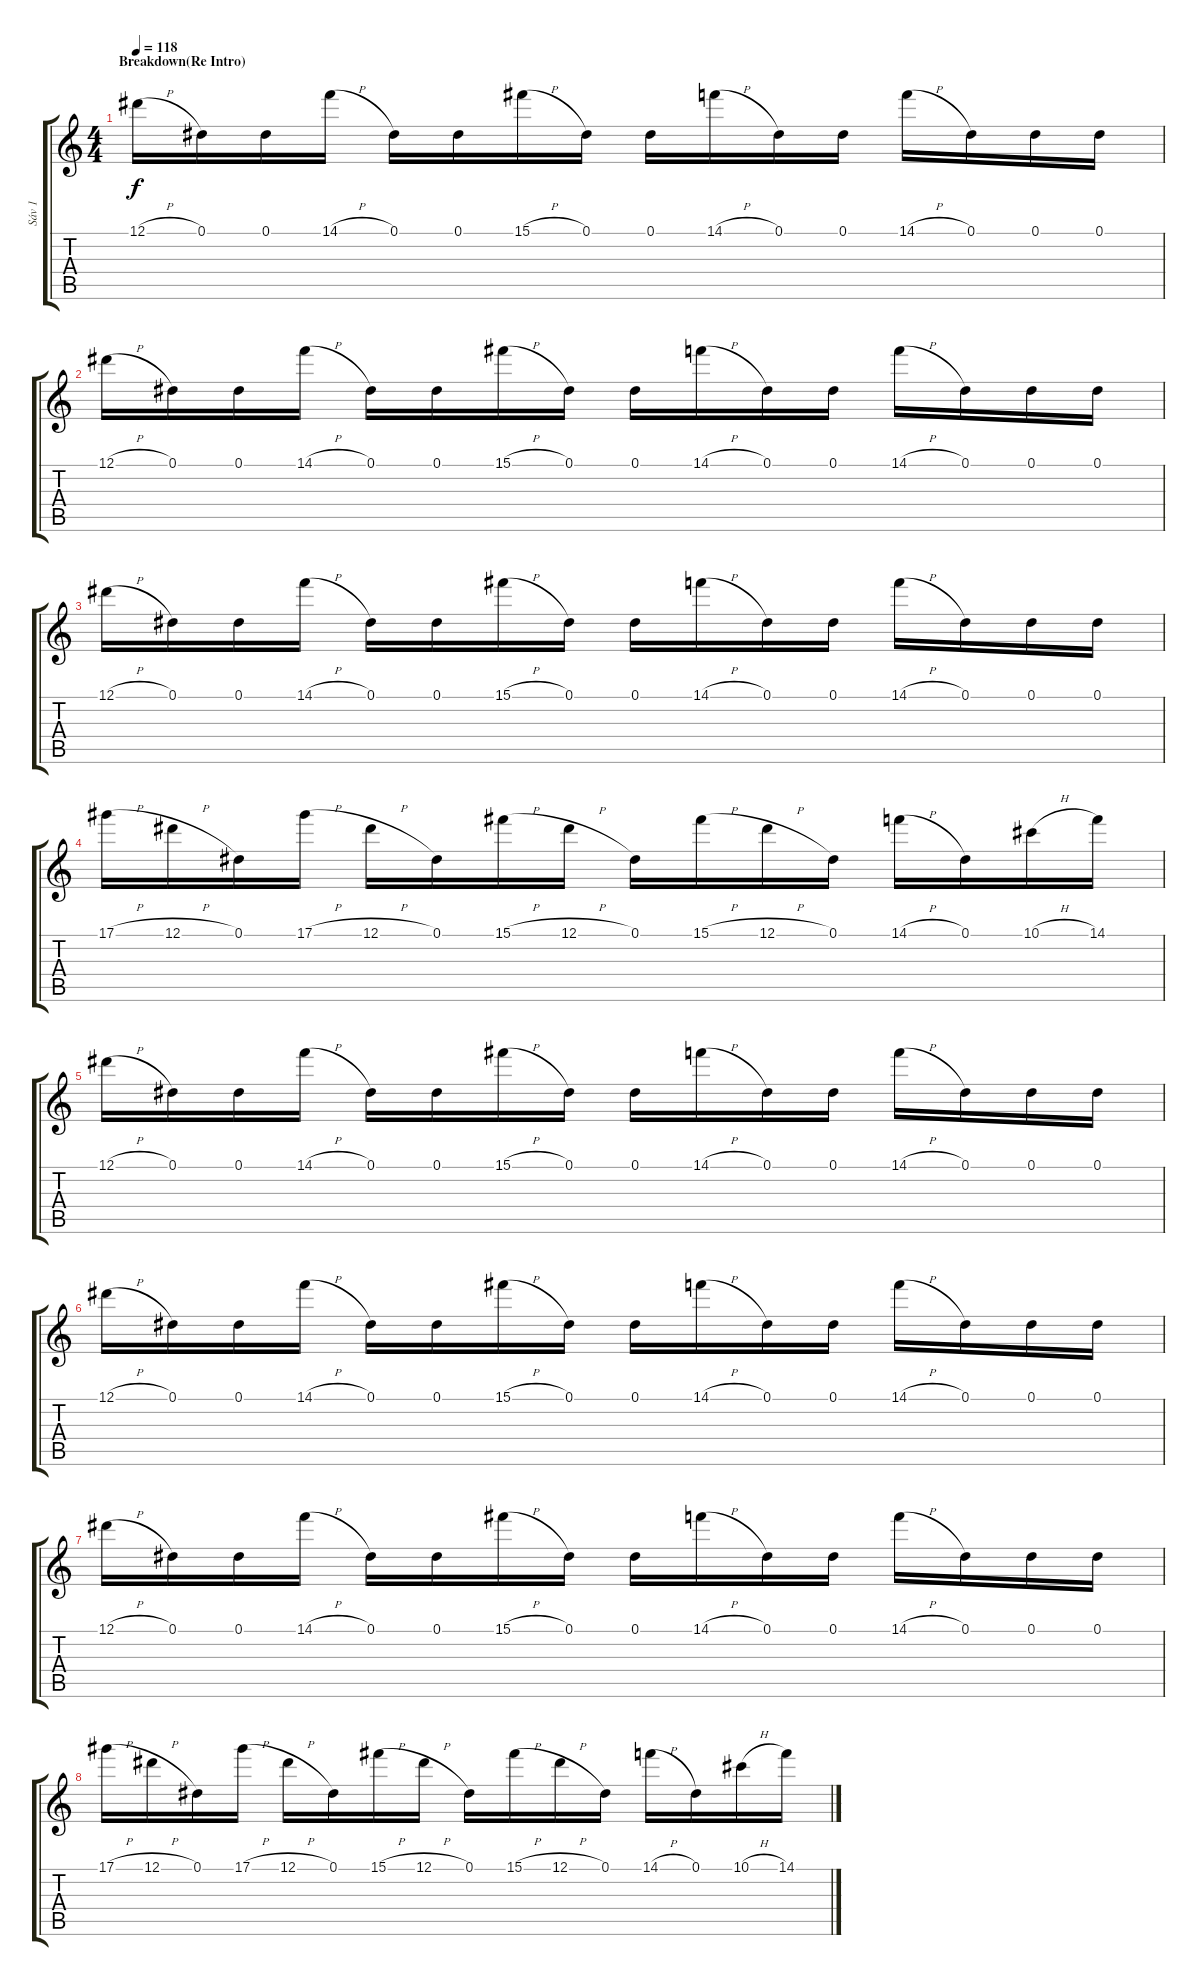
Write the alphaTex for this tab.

\track ("Sáv 1" "Sáv 1") {solo instrument distortionguitar}
\staff {score tabs}
\tuning (Eb4 Bb3 Gb3 Db3 Ab2 Db2) {hide}
\ts (4 4)
\section ("" "Breakdown(Re Intro)")
\tempo 118
\clef g2
\ks c
12.1{h}.16{dy f} 0.1.16 0.1.16 14.1{h}.16 0.1.16 0.1.16 15.1{h}.16 0.1.16 0.1.16 14.1{h}.16 0.1.16 0.1.16 14.1{h}.16 0.1.16 0.1.16 0.1.16 |
12.1{h}.16 0.1.16 0.1.16 14.1{h}.16 0.1.16 0.1.16 15.1{h}.16 0.1.16 0.1.16 14.1{h}.16 0.1.16 0.1.16 14.1{h}.16 0.1.16 0.1.16 0.1.16 |
12.1{h}.16 0.1.16 0.1.16 14.1{h}.16 0.1.16 0.1.16 15.1{h}.16 0.1.16 0.1.16 14.1{h}.16 0.1.16 0.1.16 14.1{h}.16 0.1.16 0.1.16 0.1.16 |
17.1{h}.16 12.1{h}.16 0.1.16 17.1{h}.16 12.1{h}.16 0.1.16 15.1{h}.16 12.1{h}.16 0.1.16 15.1{h}.16 12.1{h}.16 0.1.16 14.1{h}.16 0.1.16 10.1{h}.16 14.1.16 |
12.1{h}.16 0.1.16 0.1.16 14.1{h}.16 0.1.16 0.1.16 15.1{h}.16 0.1.16 0.1.16 14.1{h}.16 0.1.16 0.1.16 14.1{h}.16 0.1.16 0.1.16 0.1.16 |
12.1{h}.16 0.1.16 0.1.16 14.1{h}.16 0.1.16 0.1.16 15.1{h}.16 0.1.16 0.1.16 14.1{h}.16 0.1.16 0.1.16 14.1{h}.16 0.1.16 0.1.16 0.1.16 |
12.1{h}.16 0.1.16 0.1.16 14.1{h}.16 0.1.16 0.1.16 15.1{h}.16 0.1.16 0.1.16 14.1{h}.16 0.1.16 0.1.16 14.1{h}.16 0.1.16 0.1.16 0.1.16 |
17.1{h}.16 12.1{h}.16 0.1.16 17.1{h}.16 12.1{h}.16 0.1.16 15.1{h}.16 12.1{h}.16 0.1.16 15.1{h}.16 12.1{h}.16 0.1.16 14.1{h}.16 0.1.16 10.1{h}.16 14.1.16
